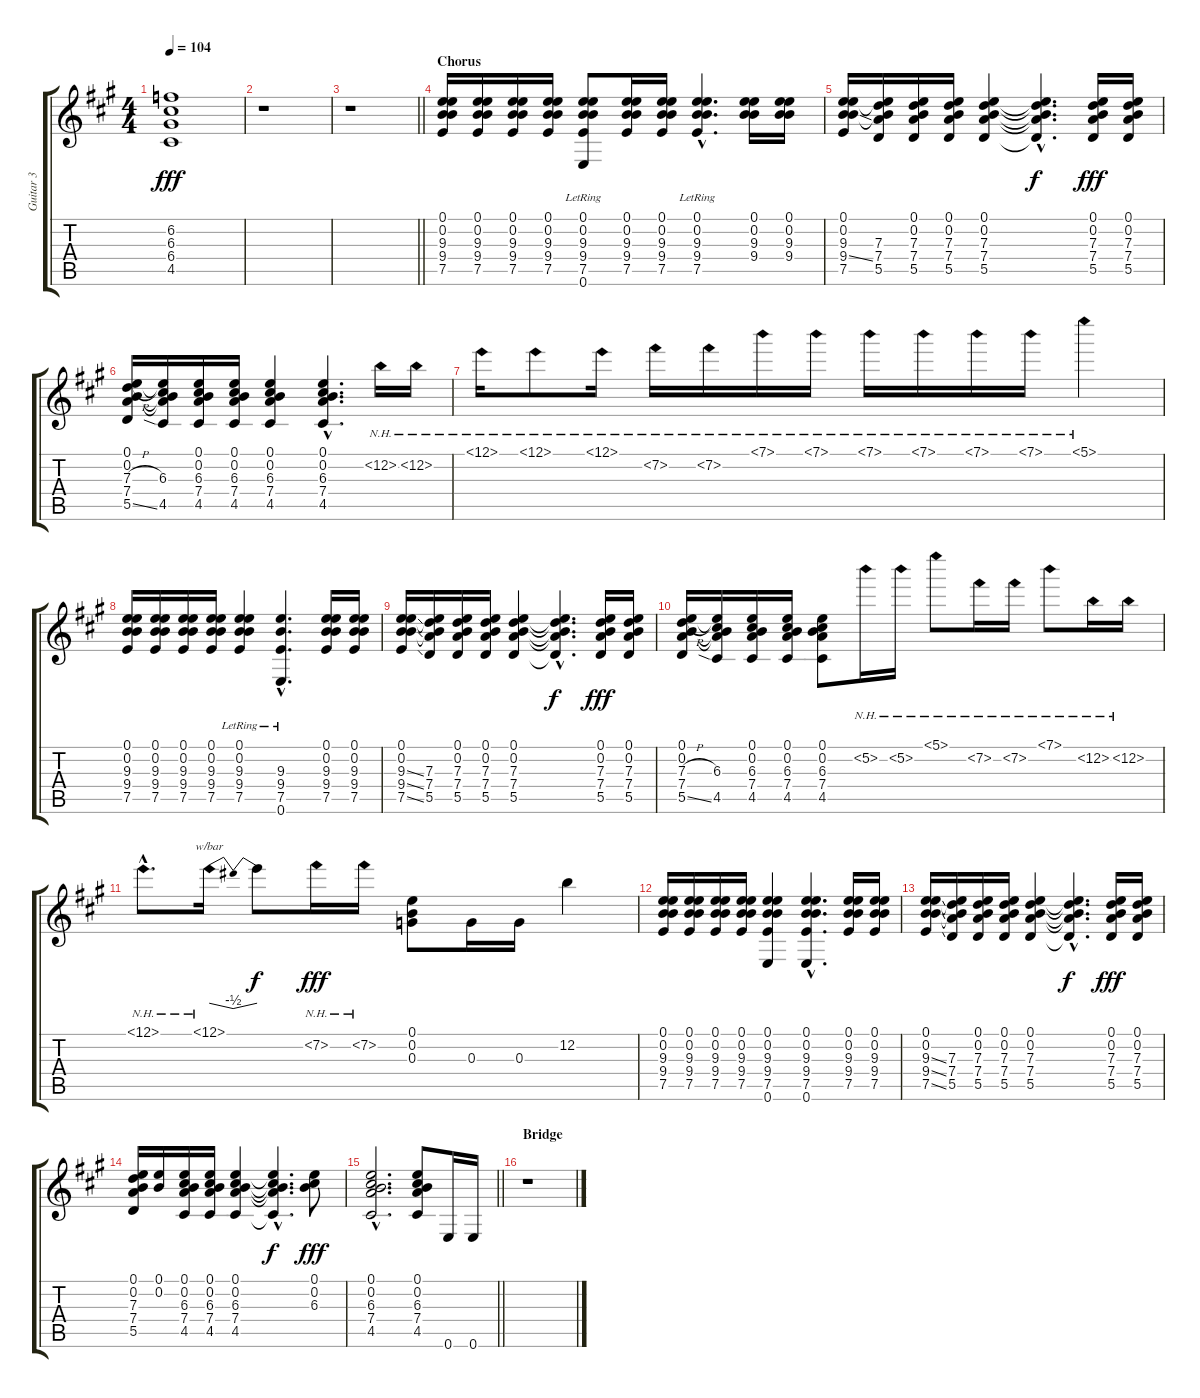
\track ("Guitar 3" "Guitar 3") {instrument overdrivenguitar}
\staff {score tabs}
\tuning (E4 B3 G3 D3 A2 E2) {hide}
\ts (4 4)
\tempo 104
\clef g2
\ks a
(6.2 6.3 6.4 4.5).1{dy fff} |
r.1 |
\barLineRight lightlight
r.1 |
\section ("" "Chorus")
(0.1 0.2 9.3 9.4 7.5).16 (0.1 0.2 9.3 9.4 7.5).16 (0.1 0.2 9.3 9.4 7.5).16 (0.1 0.2 9.3 9.4 7.5).16 (0.1 0.2 9.3 9.4 7.5 0.6{lr}).8 (0.1 0.2 9.3 9.4 7.5).16 (0.1 0.2 9.3 9.4 7.5).16 (0.1{hac} 0.2{hac} 9.3{hac} 9.4{hac} 7.5{hac lr}).4{d} (0.1 0.2 9.3 9.4).16 (0.1 0.2 9.3 9.4).16 |
(0.1 0.2 9.3 9.4{ss} 7.5).16 (0.1{t} 0.2{t} 7.3 7.4 5.5).16 (0.1 0.2 7.3 7.4 5.5).16 (0.1 0.2 7.3 7.4 5.5).16 (0.1 0.2 7.3 7.4 5.5).4 (0.1{hac t} 0.2{hac t} 7.3{hac t} 7.4{hac t} 5.5{hac t}).4{d dy f} (0.1 0.2 7.3 7.4 5.5).16{dy fff} (0.1 0.2 7.3 7.4 5.5).16 |
(0.1 0.2 7.3{h} 7.4 5.5{ss}).16 (0.1{t} 0.2{t} 6.3 7.4{t} 4.5).16 (0.1 0.2 6.3 7.4 4.5).16 (0.1 0.2 6.3 7.4 4.5).16 (0.1 0.2 6.3 7.4 4.5).4 (0.1{hac} 0.2{hac} 6.3{hac} 7.4{hac} 4.5{hac}).4{d} 12.2{nh}.16 12.2{nh}.16 |
12.1{nh}.16 12.1{nh}.8 12.1{nh}.16 7.2{nh}.16 7.2{nh}.16 7.1{nh}.16 7.1{nh}.16 7.1{nh}.16 7.1{nh}.16 7.1{nh}.16 7.1{nh}.16 5.1{nh}.4 |
(0.1 0.2 9.3 9.4 7.5).16 (0.1 0.2 9.3 9.4 7.5).16 (0.1 0.2 9.3 9.4 7.5).16 (0.1 0.2 9.3 9.4 7.5).16 (0.1{lr} 0.2{lr} 9.3 9.4 7.5).4 (9.3{hac} 9.4{hac} 7.5{hac} 0.6{hac lr}).4{d} (0.1 0.2 9.3 9.4 7.5).16 (0.1 0.2 9.3 9.4 7.5).16 |
(0.1 0.2 9.3{ss} 9.4{ss} 7.5{ss}).16 (0.1{t} 0.2{t} 7.3 7.4 5.5).16 (0.1 0.2 7.3 7.4 5.5).16 (0.1 0.2 7.3 7.4 5.5).16 (0.1 0.2 7.3 7.4 5.5).4 (0.1{hac t} 0.2{hac t} 7.3{hac t} 7.4{hac t} 5.5{hac t}).4{d dy f} (0.1 0.2 7.3 7.4 5.5).16{dy fff} (0.1 0.2 7.3 7.4 5.5).16 |
(0.1 0.2 7.3{h} 7.4 5.5{ss}).16 (0.1{t} 0.2{t} 6.3 7.4{t} 4.5).16 (0.1 0.2 6.3 7.4 4.5).16 (0.1 0.2 6.3 7.4 4.5).16 (0.1 0.2 6.3 7.4 4.5).8 5.2{nh}.16 5.2{nh}.16 5.1{nh}.8 7.2{nh}.16 7.2{nh}.16 7.1{nh}.8 12.2{nh}.16 12.2{nh}.16 |
12.1{nh hac}.8{d} 12.1{nh}.16{tbe (dip default 0 0 30 -2 60 0)} 12.1{t}.8{dy f} 7.2{nh}.16{dy fff} 7.2{nh}.16 (0.1 0.2 0.3).8 0.3.16 0.3.16 12.2.4 |
(0.1 0.2 9.3 9.4 7.5).16 (0.1 0.2 9.3 9.4 7.5).16 (0.1 0.2 9.3 9.4 7.5).16 (0.1 0.2 9.3 9.4 7.5).16 (0.1 0.2 9.3 9.4 7.5 0.6).4 (0.1{hac} 0.2{hac} 9.3{hac} 9.4{hac} 7.5{hac} 0.6{hac}).4{d} (0.1 0.2 9.3 9.4 7.5).16 (0.1 0.2 9.3 9.4 7.5).16 |
(0.1 0.2 9.3{ss} 9.4{ss} 7.5{ss}).16 (0.1{t} 0.2{t} 7.3 7.4 5.5).16 (0.1 0.2 7.3 7.4 5.5).16 (0.1 0.2 7.3 7.4 5.5).16 (0.1 0.2 7.3 7.4 5.5).4 (0.1{hac t} 0.2{hac t} 7.3{hac t} 7.4{hac t} 5.5{hac t}).4{d dy f} (0.1 0.2 7.3 7.4 5.5).16{dy fff} (0.1 0.2 7.3 7.4 5.5).16 |
(0.1 0.2 7.3 7.4 5.5).16 (0.1 0.2).16 (0.1 0.2 6.3 7.4 4.5).16 (0.1 0.2 6.3 7.4 4.5).16 (0.1 0.2 6.3 7.4 4.5).4 (0.1{hac t} 0.2{hac t} 6.3{hac t} 7.4{hac t} 4.5{hac t}).4{d dy f} (0.1 0.2 6.3).8{dy fff} |
\barLineRight lightlight
(0.1{hac} 0.2{hac} 6.3{hac} 7.4{hac} 4.5{hac}).2{d} (0.1 0.2 6.3 7.4 4.5).8 0.6.16 0.6.16 |
\section ("" "Bridge")
r.1
